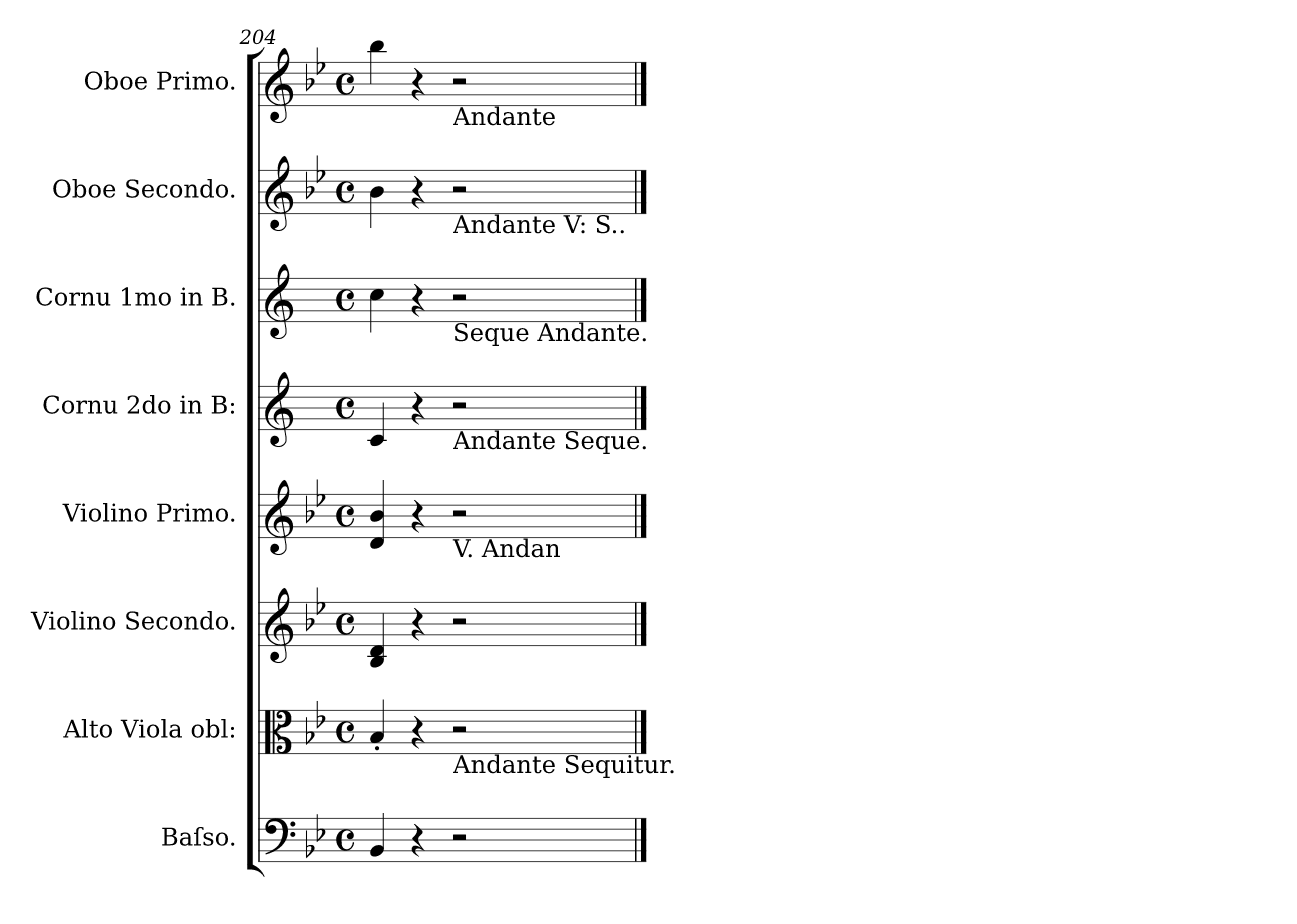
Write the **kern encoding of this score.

**kern	**kern	**kern	**kern	**kern	**kern	**kern	**kern
*part8	*part7	*part6	*part5	*part4	*part3	*part2	*part1
*staff8	*staff7	*staff6	*staff5	*staff4	*staff3	*staff2	*staff1
*I"Baſso.	*I"Alto Viola obl:	*I"Violino Secondo.	*I"Violino Primo.	*I"Cornu 2do in B:	*I"Cornu 1mo in B.	*I"Oboe Secondo.	*I"Oboe Primo.
*I'B	*I'A Vla	*	*I'Vno I	*	*I'Cor I	*	*I'Ob. I
*clefF4	*clefC3	*clefG2	*clefG2	*clefG2	*clefG2	*clefG2	*clefG2
*	*	*	*	*ITrd1c2	*ITrd1c2	*	*
*k[b-e-]	*k[b-e-]	*k[b-e-]	*k[b-e-]	*k[b-e-]	*k[b-e-]	*k[b-e-]	*k[b-e-]
*B-:	*B-:	*B-:	*B-:	*B-:	*B-:	*B-:	*B-:
*M4/4	*M4/4	*M4/4	*M4/4	*M4/4	*M4/4	*M4/4	*M4/4
*met(c)	*met(c)	*met(c)	*met(c)	*met(c)	*met(c)	*met(c)	*met(c)
=204	=204	=204	=204	=204	=204	=204	=204
4BB-/	4B-'/	4B-/ 4d/	4d/ 4b-/	4B-/	4b-\	4b-\	4bb-\
4r	4r	4r	4r	4r	4r	4r	4r
!	!	!	!	!	!	!	!LO:TX:b:t=Andante
!	!	!	!	!	!	!LO:TX:b:t=Andante V&colon; S..	!
!	!	!	!	!	!LO:TX:b:t=Seque Andante.	!	!
!	!	!	!	!LO:TX:b:t=Andante Seque.	!	!	!
!	!	!	!LO:TX:b:t=V. Andan	!	!	!	!
!	!LO:TX:b:t=Andante Sequitur.	!	!	!	!	!	!
2r	2r	2r	2r	2r	2r	2r	2r
==	==	==	==	==	==	==	==
*-	*-	*-	*-	*-	*-	*-	*-
